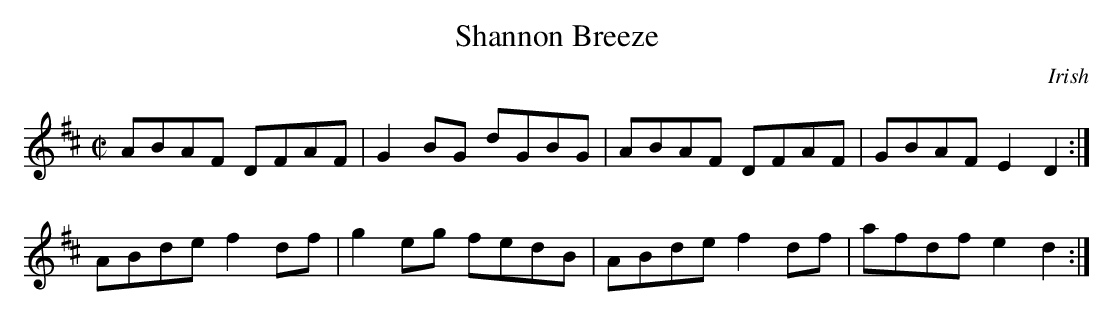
X:1
T:Shannon Breeze
M:C|
K:D
ABAF DFAF | G2 BG dGBG | ABAF DFAF | GBAF E2 D2 :|
ABde f2 df | g2 eg fedB | ABde f2 df | afdf e2 d2 :|
